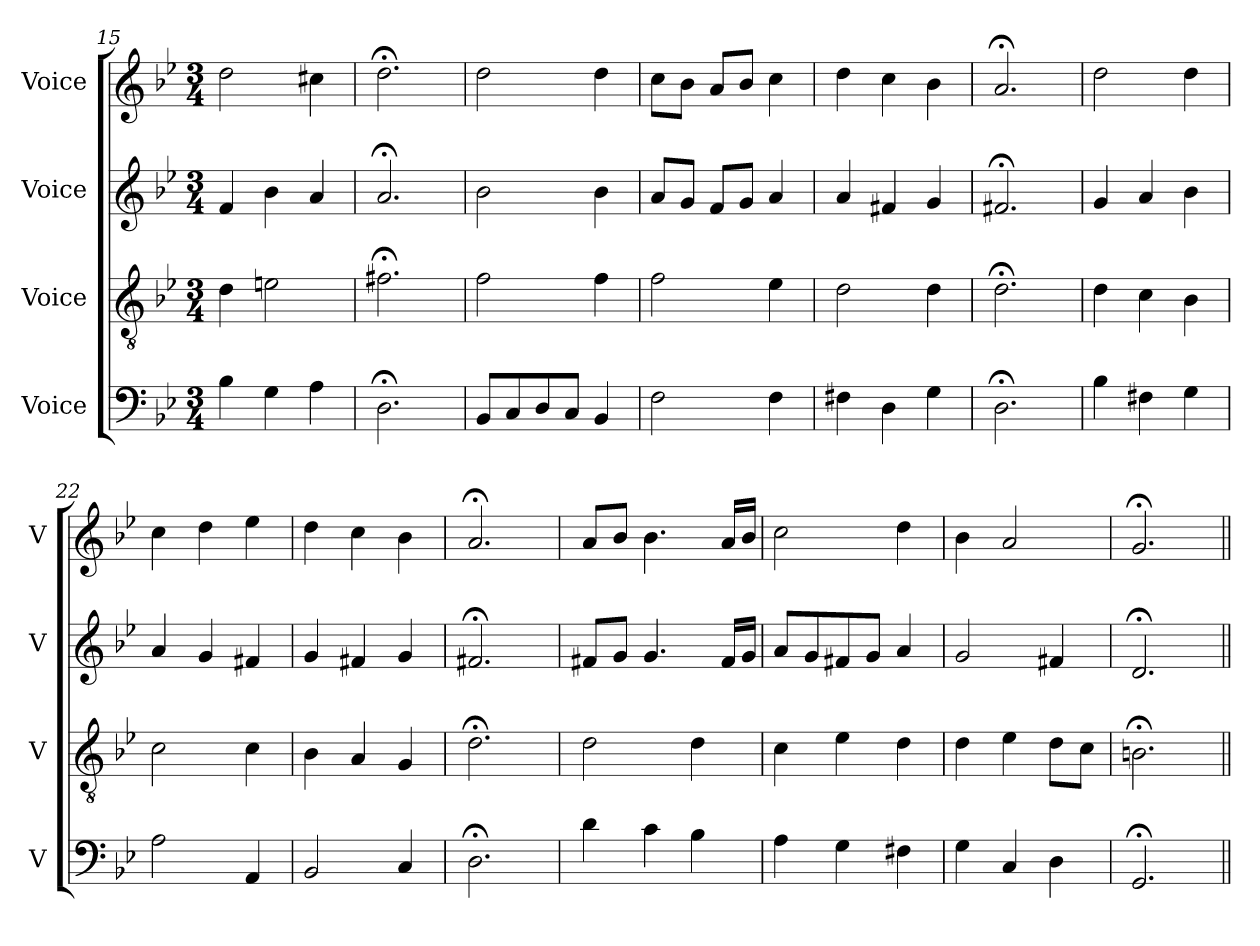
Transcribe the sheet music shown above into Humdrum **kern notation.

**kern	**kern	**kern	**kern
*part4	*part3	*part2	*part1
*staff4	*staff3	*staff2	*staff1
*I"Voice	*I"Voice	*I"Voice	*I"Voice
*I'V	*I'V	*I'V	*I'V
*clefF4	*clefGv2	*clefG2	*clefG2
*k[b-e-]	*k[b-e-]	*k[b-e-]	*k[b-e-]
*M3/4	*M3/4	*M3/4	*M3/4
=15	=15	=15	=15
4B-\	4d\	4f/	2dd\
4G\	2en\	4b-\	.
4A\	.	4a/	4cc#X\
=16	=16	=16	=16
2.D;\	2.f#X;\	2.a;/	2.dd;\
=17	=17	=17	=17
8BB-/L	2f\	2b-\	2dd\
8C/	.	.	.
8D/	.	.	.
8C/J	.	.	.
4BB-/	4f\	4b-\	4dd\
=18	=18	=18	=18
2F\	2f\	8a/L	8cc\L
.	.	8g/J	8b-\J
.	.	8f/L	8a/L
.	.	8g/J	8b-/J
4F\	4e-\	4a/	4cc\
!!LO:LB:g=z
=19	=19	=19	=19
4F#X\	2d\	4a/	4dd\
4D\	.	4f#X/	4cc\
4G\	4d\	4g/	4b-\
=20	=20	=20	=20
2.D;\	2.d;\	2.f#X;/	2.a;/
=21	=21	=21	=21
4B-\	4d\	4g/	2dd\
4F#X\	4c\	4a/	.
4G\	4B-\	4b-\	4dd\
=22	=22	=22	=22
2A\	2c\	4a/	4cc\
.	.	4g/	4dd\
4AA/	4c\	4f#X/	4ee-\
=23	=23	=23	=23
2BB-/	4B-\	4g/	4dd\
.	4A/	4f#X/	4cc\
4C/	4G/	4g/	4b-\
=24	=24	=24	=24
2.D;\	2.d;\	2.f#X;/	2.a;/
=25	=25	=25	=25
4d\	2d\	8f#X/L	8a/L
.	.	8g/J	8b-/J
4c\	.	4.g/	4.b-\
4B-\	4d\	.	.
.	.	16f#/LL	16a/LL
.	.	16g/JJ	16b-/JJ
=26	=26	=26	=26
4A\	4c\	8a/L	2cc\
.	.	8g/	.
4G\	4e-\	8f#X/	.
.	.	8g/J	.
4F#X\	4d\	4a/	4dd\
=27	=27	=27	=27
4G\	4d\	2g/	4b-\
4C/	4e-\	.	2a/
4D\	8d\L	4f#X/	.
.	8c\J	.	.
=28	=28	=28	=28
2.GG;/	2.Bn;\	2.d;/	2.g;/
=||	=||	=||	=||
*-	*-	*-	*-
